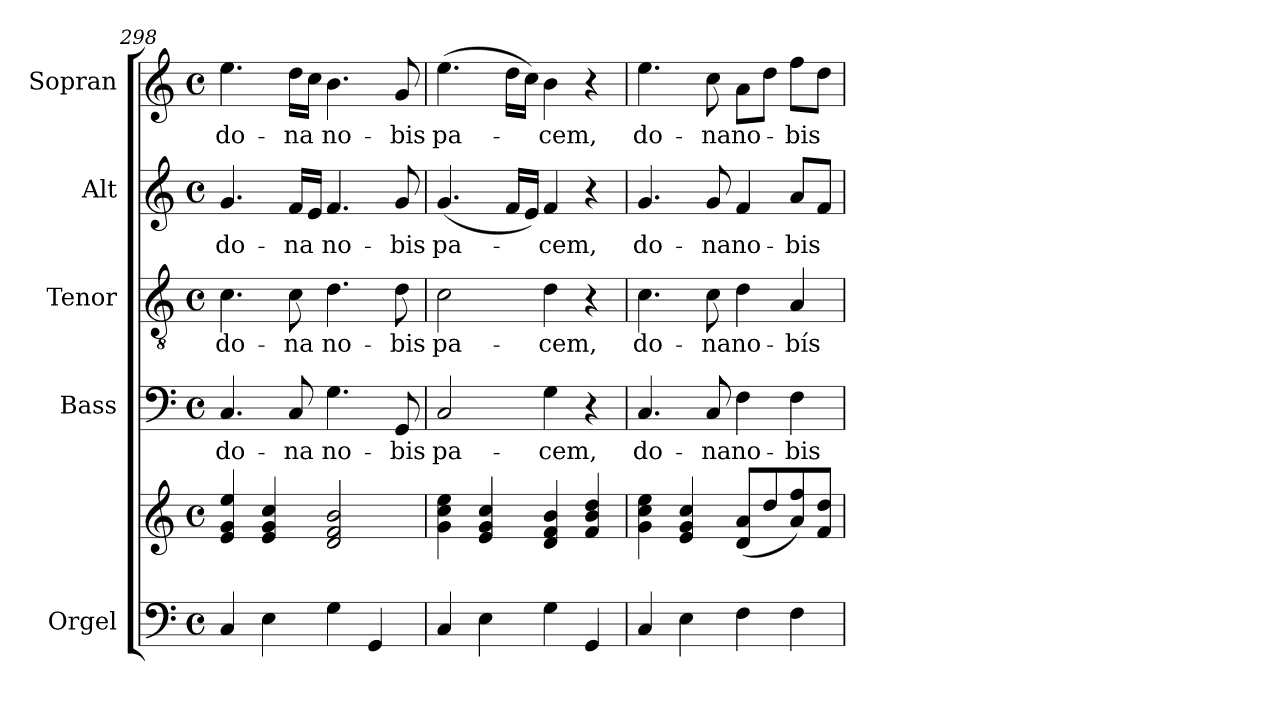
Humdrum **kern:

**kern	**kern	**kern	**text	**kern	**text	**kern	**text	**kern	**text
*part5	*part5	*part4	*part4	*part3	*part3	*part2	*part2	*part1	*part1
*staff6	*staff5	*staff4	*staff4	*staff3	*staff3	*staff2	*staff2	*staff1	*staff1
*I"Orgel	*	*I"Bass	*	*I"Tenor	*	*I"Alt	*	*I"Sopran	*
*I'Org.	*	*I'B.	*	*I'T.	*	*I'A.	*	*I'S.	*
!!LO:LB:g=z
*clefF4	*clefG2	*clefF4	*	*clefGv2	*	*clefG2	*	*clefG2	*
*k[]	*k[]	*k[]	*	*k[]	*	*k[]	*	*k[]	*
*C:	*C:	*C:	*	*C:	*	*C:	*	*C:	*
*M4/4	*M4/4	*M4/4	*	*M4/4	*	*M4/4	*	*M4/4	*
*met(c)	*met(c)	*met(c)	*	*met(c)	*	*met(c)	*	*met(c)	*
=298	=298	=298	=298	=298	=298	=298	=298	=298	=298
!	!	!	!LO:LY:b	!	!LO:LY:b	!	!LO:LY:b	!	!LO:LY:b
4C/	4e/ 4g/ 4ee/	4.C/	do-	4.c\	do-	4.g/	do-	4.ee\	do-
4E\	4e/ 4g/ 4cc/	.	.	.	.	.	.	.	.
!	!	!	!LO:LY:b	!	!LO:LY:b	!	!LO:LY:b	!	!LO:LY:b
.	.	8C/	-na	8c\	-na	16f/LL	-na	16dd\LL	-na
.	.	.	.	.	.	16e/JJ	.	16cc\JJ	.
!	!	!	!LO:LY:b	!	!LO:LY:b	!	!LO:LY:b	!	!LO:LY:b
4G\	2d/ 2f/ 2b/	4.G\	no-	4.d\	no-	4.f/	no-	4.b\	no-
4GG/	.	.	.	.	.	.	.	.	.
!	!	!	!LO:LY:b	!	!LO:LY:b	!	!LO:LY:b	!	!LO:LY:b
.	.	8GG/	-bis	8d\	-bis	8g/	-bis	8g/	-bis
=299	=299	=299	=299	=299	=299	=299	=299	=299	=299
!	!	!	!LO:LY:b	!	!LO:LY:b	!	!LO:LY:b	!	!LO:LY:b
4C/	4g\ 4cc\ 4ee\	2C/	pa-	2c\	pa-	(<4.g/	pa-	(>4.ee\	pa-
4E\	4e/ 4g/ 4cc/	.	.	.	.	.	.	.	.
.	.	.	.	.	.	16f/LL	.	16dd\LL	.
.	.	.	.	.	.	16e/JJ)	.	16cc\JJ)	.
!	!	!	!LO:LY:b	!	!LO:LY:b	!	!LO:LY:b	!	!LO:LY:b
4G\	4d/ 4f/ 4b/	4G\	-cem,	4d\	-cem,	4f/	-cem,	4b\	-cem,
4GG/	4f/ 4b/ 4dd/	4r	.	4r	.	4r	.	4r	.
=300	=300	=300	=300	=300	=300	=300	=300	=300	=300
!	!	!	!LO:LY:b	!	!LO:LY:b	!	!LO:LY:b	!	!LO:LY:b
4C/	4g\ 4cc\ 4ee\	4.C/	do-	4.c\	do-	4.g/	do-	4.ee\	do-
4E\	4e/ 4g/ 4cc/	.	.	.	.	.	.	.	.
!	!	!	!LO:LY:b	!	!LO:LY:b	!	!LO:LY:b	!	!LO:LY:b
.	.	8C/	-na	8c\	-na	8g/	-na	8cc\	-na
!	!	!	!LO:LY:b	!	!LO:LY:b	!	!LO:LY:b	!	!LO:LY:b
4F\	(<8d/ 8a/L	4F\	no-	4d\	no-	4f/	no-	8a\L	no-
.	8dd/	.	.	.	.	.	.	8dd\J	.
!	!	!	!LO:LY:b	!	!LO:LY:b	!	!LO:LY:b	!	!LO:LY:b
4F\	8a/ 8ff/)	4F\	-bis	4A/	-bís	8a/L	-bis	8ff\L	-bis
.	8f/ 8dd/J	.	.	.	.	8f/J	.	8dd\J	.
=	=	=	=	=	=	=	=	=	=
*-	*-	*-	*-	*-	*-	*-	*-	*-	*-
